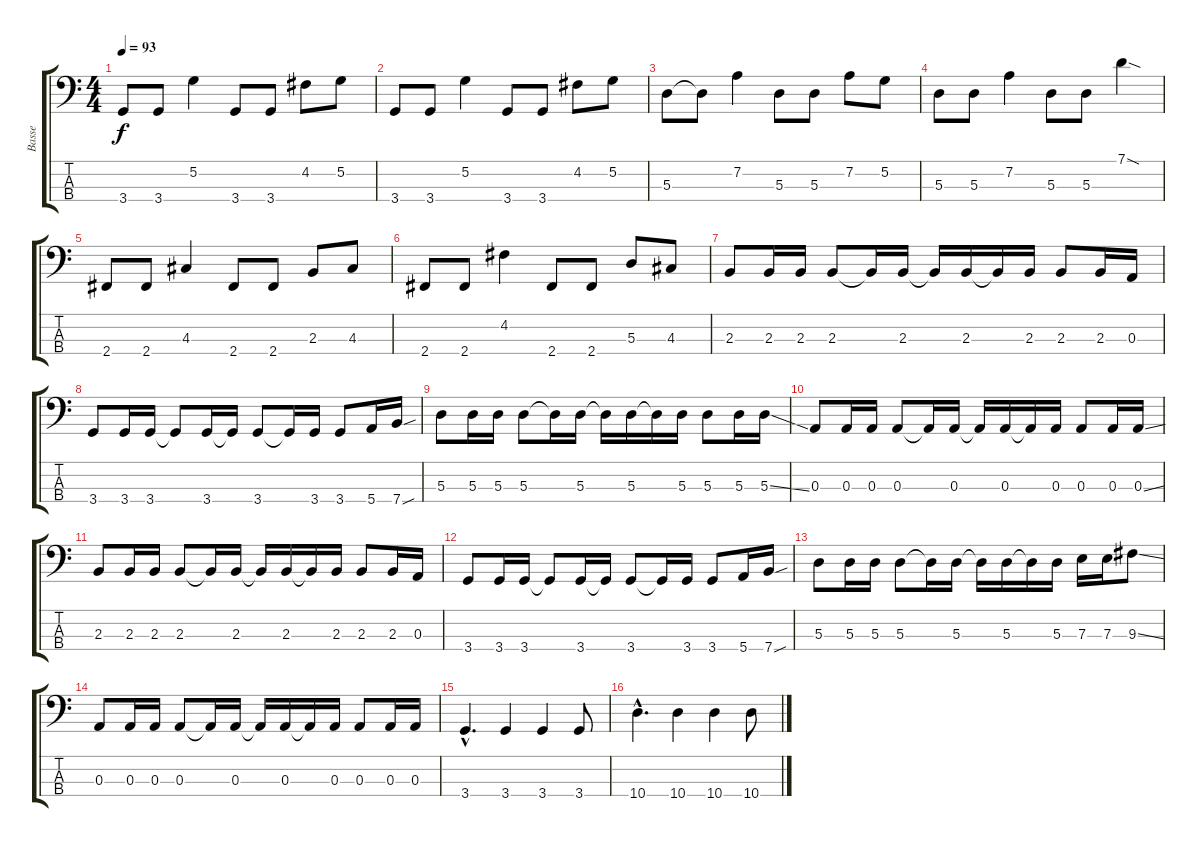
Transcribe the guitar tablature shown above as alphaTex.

\track ("Basse" "Basse") {instrument electricbassfinger}
\staff {score tabs}
\tuning (G2 D2 A1 E1) {hide}
\ts (4 4)
\tempo 93
\clef f4
\ks c
3.4.8{dy f} 3.4.8 5.2.4 3.4.8 3.4.8 4.2.8 5.2.8 |
3.4.8 3.4.8 5.2.4 3.4.8 3.4.8 4.2.8 5.2.8 |
5.3.8 5.3{t}.8 7.2.4 5.3.8 5.3.8 7.2.8 5.2.8 |
5.3.8 5.3.8 7.2.4 5.3.8 5.3.8 7.1{sod}.4 |
2.4.8 2.4.8 4.3.4 2.4.8 2.4.8 2.3.8 4.3.8 |
2.4.8 2.4.8 4.2.4 2.4.8 2.4.8 5.3.8 4.3.8 |
\section ("" "")
2.3.8 2.3.16 2.3.16 2.3.8 2.3{t}.16 2.3.16 2.3{t}.16 2.3.16 2.3{t}.16 2.3.16 2.3.8 2.3.16 0.3.16 |
3.4.8 3.4.16 3.4.16 3.4{t}.8 3.4.16 3.4{t}.16 3.4.8 3.4{t}.16 3.4.16 3.4.8 5.4.16 7.4{sou}.16 |
5.3.8 5.3.16 5.3.16 5.3.8 5.3{t}.16 5.3.16 5.3{t}.16 5.3.16 5.3{t}.16 5.3.16 5.3.8 5.3.16 5.3{ss}.16 |
0.3.8 0.3.16 0.3.16 0.3.8 0.3{t}.16 0.3.16 0.3{t}.16 0.3.16 0.3{t}.16 0.3.16 0.3.8 0.3.16 0.3{ss}.16 |
2.3.8 2.3.16 2.3.16 2.3.8 2.3{t}.16 2.3.16 2.3{t}.16 2.3.16 2.3{t}.16 2.3.16 2.3.8 2.3.16 0.3.16 |
3.4.8 3.4.16 3.4.16 3.4{t}.8 3.4.16 3.4{t}.16 3.4.8 3.4{t}.16 3.4.16 3.4.8 5.4.16 7.4{sou}.16 |
5.3.8 5.3.16 5.3.16 5.3.8 5.3{t}.16 5.3.16 5.3{t}.16 5.3.16 5.3{t}.16 5.3.16 7.3.16 7.3.16 9.3{ss}.8 |
0.3.8 0.3.16 0.3.16 0.3.8 0.3{t}.16 0.3.16 0.3{t}.16 0.3.16 0.3{t}.16 0.3.16 0.3.8 0.3.16 0.3.16 |
\section ("" "")
3.4{hac}.4{d} 3.4.4 3.4.4 3.4.8 |
10.4{hac}.4{d} 10.4.4 10.4.4 10.4.8
